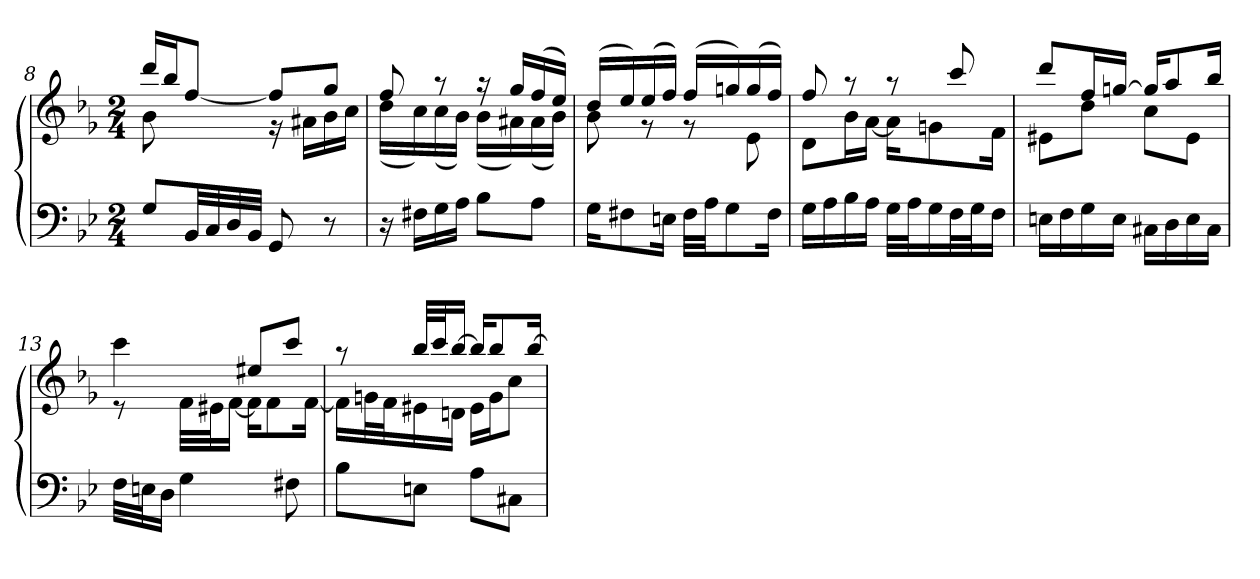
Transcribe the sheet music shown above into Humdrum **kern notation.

**kern	**kern
*part1	*part1
*staff2	*staff1
*clefF4	*clefG3
*k[b-e-]	*k[b-e-]
*M2/4	*M2/4
=8	=8
*	*^
8G/L	16bb-/LL	8g\
.	16gg/J	.
32BB-/LL	[>8dd/J	8ryy
32C/	.	.
32D/	.	.
32BB-/JJJ	.	.
8GG/	8dd/L]	16rd
.	.	16f#X\LL
8r	8ee-/J	16g\
.	.	16a\JJ
=9	=9	=9
16rC	8dd/	(<16b-\LL
16F#X\LL	.	16a\)
16G\	8rff	(<16a\
16A\JJ	.	16g\JJ)
8B-\L	16ree	(<16g\LL
.	16ee-/LL	16f#X\)
8A\J	(>16dd/	(<16f#\
.	16cc/JJ)	16g\JJ)
!!LO:LB:g=z	!!
=10	=10	=10
16G\KL	(>16b-/LL	8g\
8F#X\	16cc/)	.
.	(>16cc/	8re
16En\Jk	16dd/JJ)	.
32F#\LLL	(>16dd/LL	8re
32A\JJ	.	.
8G\	16ee/)	.
.	(>16ee/	8c\
16F#\Jk	16dd/JJ)	.
=11	=11	=11
16G\LL	8dd/	8B-\L
16A\	.	.
16B-\	8rff	16g\L
16A\JJ	.	[<16f\JJ
32G\LLL	8rff	16f\KL]
32A\J	.	.
16G\	.	8en\
32F\L	8aa/	.
32G\J	.	.
16F\JJ	.	16d\Jk
=12	=12	=12
16En\LL	8bb-/L	8c#X\L
16F\	.	.
16G\	16dd/L	8b-\J
16E\JJ	[>16een/JJ	.
16C#X\LL	16ee/KL]	8a\L
16D\	8ff/	.
16E\	.	8c#\J
16C#\JJ	16gg/Jk	.
!!LO:LB:g=z	!!
=13	=13	=13
32F\LLL	4aa\	8r
32En\J	.	.
16D\JJ	.	.
4G\	.	32d\LLL
.	.	32c#X\J
.	.	[<16d\JJ
.	8cc#/L	16d\KL]
.	.	8d\
8F#X\	8aa/J	.
.	.	[<16d\Jk
=14	=14	=14
8B-\L	8rff	16d\LL]
.	.	32en\L
.	.	32d\J
8En\J	32gg/LLL	16c#X\
.	32aa/J	.
.	[>16gg/JJ	16Bn\JJ
8A\L	16gg/KL]	16c#\LL
.	8gg/	16e\J
8C#X\J	.	8a\J
.	[>16gg/Jk	.
*	*v	*v
=	=
*-	*-
